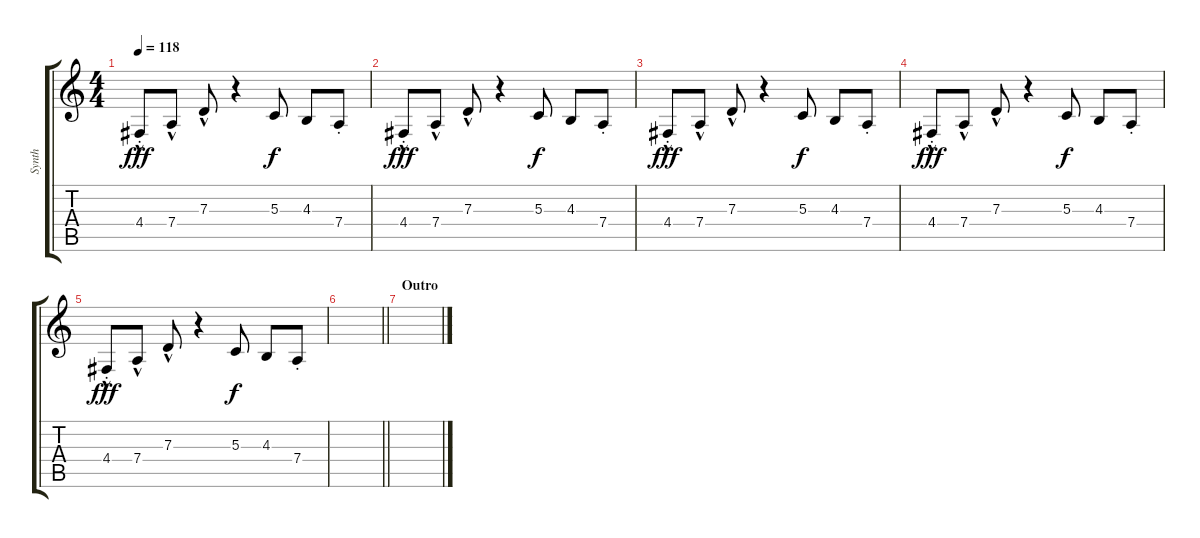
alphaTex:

\track ("Synth" "Synth") {instrument lead1square bank 255}
\staff {score tabs}
\tuning (E4 B3 G3 D3 A2 E2) {hide}
\ts (4 4)
\tempo 118
\clef g2
\ks c
4.4{hac st}.8{dy fff} 7.4{hac}.8 7.3{hac}.8 r.4 5.3.8{dy f} 4.3.8 7.4{st}.8 |
4.4{hac st}.8{dy fff} 7.4{hac}.8 7.3{hac}.8 r.4 5.3.8{dy f} 4.3.8 7.4{st}.8 |
4.4{hac st}.8{dy fff} 7.4{hac}.8 7.3{hac}.8 r.4 5.3.8{dy f} 4.3.8 7.4{st}.8 |
4.4{hac st}.8{dy fff} 7.4{hac}.8 7.3{hac}.8 r.4 5.3.8{dy f} 4.3.8 7.4{st}.8 |
4.4{hac st}.8{dy fff} 7.4{hac}.8 7.3{hac}.8 r.4 5.3.8{dy f} 4.3.8 7.4{st}.8 |
\barLineRight lightlight
|
\section ("" "Outro")
